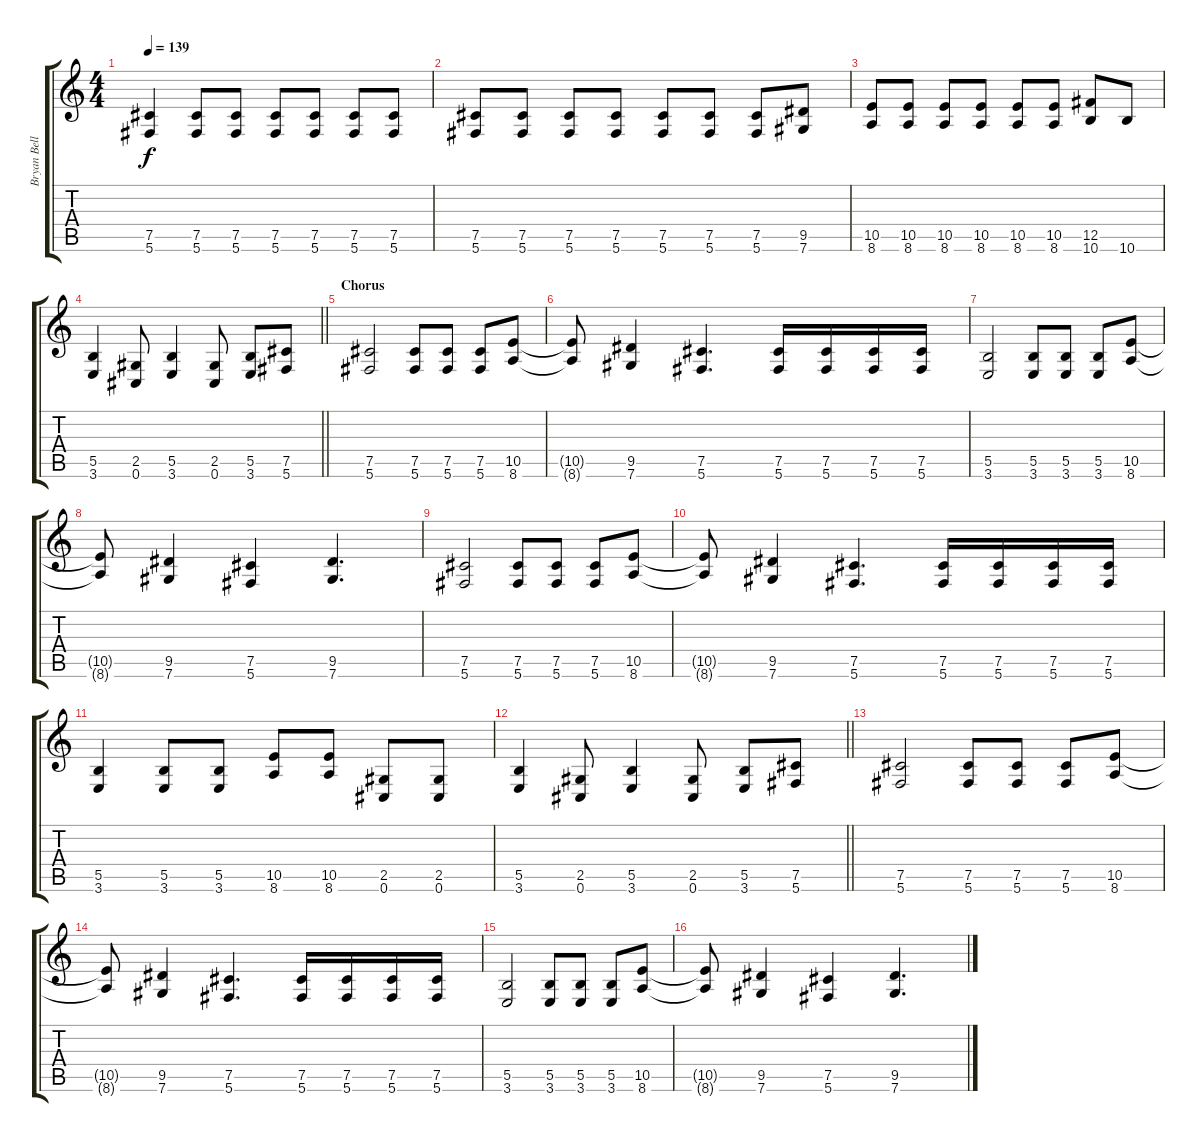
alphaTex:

\track ("Bryan Belleau - Lead Guitar" "Bryan Bell") {instrument distortionguitar}
\staff {score tabs}
\tuning (Db4 Ab3 E3 B2 Gb2 Db2) {hide}
\ts (4 4)
\tempo 139
\clef g2
\ks c
(7.5 5.6).4{dy f} (7.5 5.6).8 (7.5 5.6).8 (7.5 5.6).8 (7.5 5.6).8 (7.5 5.6).8 (7.5 5.6).8 |
(7.5 5.6).8 (7.5 5.6).8 (7.5 5.6).8 (7.5 5.6).8 (7.5 5.6).8 (7.5 5.6).8 (7.5 5.6).8 (9.5 7.6).8 |
(10.5 8.6).8 (10.5 8.6).8 (10.5 8.6).8 (10.5 8.6).8 (10.5 8.6).8 (10.5 8.6).8 (12.5 10.6).8 10.6.8 |
\barLineRight lightlight
(5.5 3.6).4 (2.5 0.6).8 (5.5 3.6).4 (2.5 0.6).8 (5.5 3.6).8 (7.5 5.6).8 |
\section ("" "Chorus")
(7.5 5.6).2 (7.5 5.6).8 (7.5 5.6).8 (7.5 5.6).8 (10.5 8.6).8 |
(10.5{t} 8.6{t}).8 (9.5 7.6).4 (7.5 5.6).4{d} (7.5 5.6).16 (7.5 5.6).16 (7.5 5.6).16 (7.5 5.6).16 |
(5.5 3.6).2 (5.5 3.6).8 (5.5 3.6).8 (5.5 3.6).8 (10.5 8.6).8 |
(10.5{t} 8.6{t}).8 (9.5 7.6).4 (7.5 5.6).4 (9.5 7.6).4{d} |
(7.5 5.6).2 (7.5 5.6).8 (7.5 5.6).8 (7.5 5.6).8 (10.5 8.6).8 |
(10.5{t} 8.6{t}).8 (9.5 7.6).4 (7.5 5.6).4{d} (7.5 5.6).16 (7.5 5.6).16 (7.5 5.6).16 (7.5 5.6).16 |
(5.5 3.6).4 (5.5 3.6).8 (5.5 3.6).8 (10.5 8.6).8 (10.5 8.6).8 (2.5 0.6).8 (2.5 0.6).8 |
\barLineRight lightlight
(5.5 3.6).4 (2.5 0.6).8 (5.5 3.6).4 (2.5 0.6).8 (5.5 3.6).8 (7.5 5.6).8 |
(7.5 5.6).2 (7.5 5.6).8 (7.5 5.6).8 (7.5 5.6).8 (10.5 8.6).8 |
(10.5{t} 8.6{t}).8 (9.5 7.6).4 (7.5 5.6).4{d} (7.5 5.6).16 (7.5 5.6).16 (7.5 5.6).16 (7.5 5.6).16 |
(5.5 3.6).2 (5.5 3.6).8 (5.5 3.6).8 (5.5 3.6).8 (10.5 8.6).8 |
(10.5{t} 8.6{t}).8 (9.5 7.6).4 (7.5 5.6).4 (9.5 7.6).4{d}
